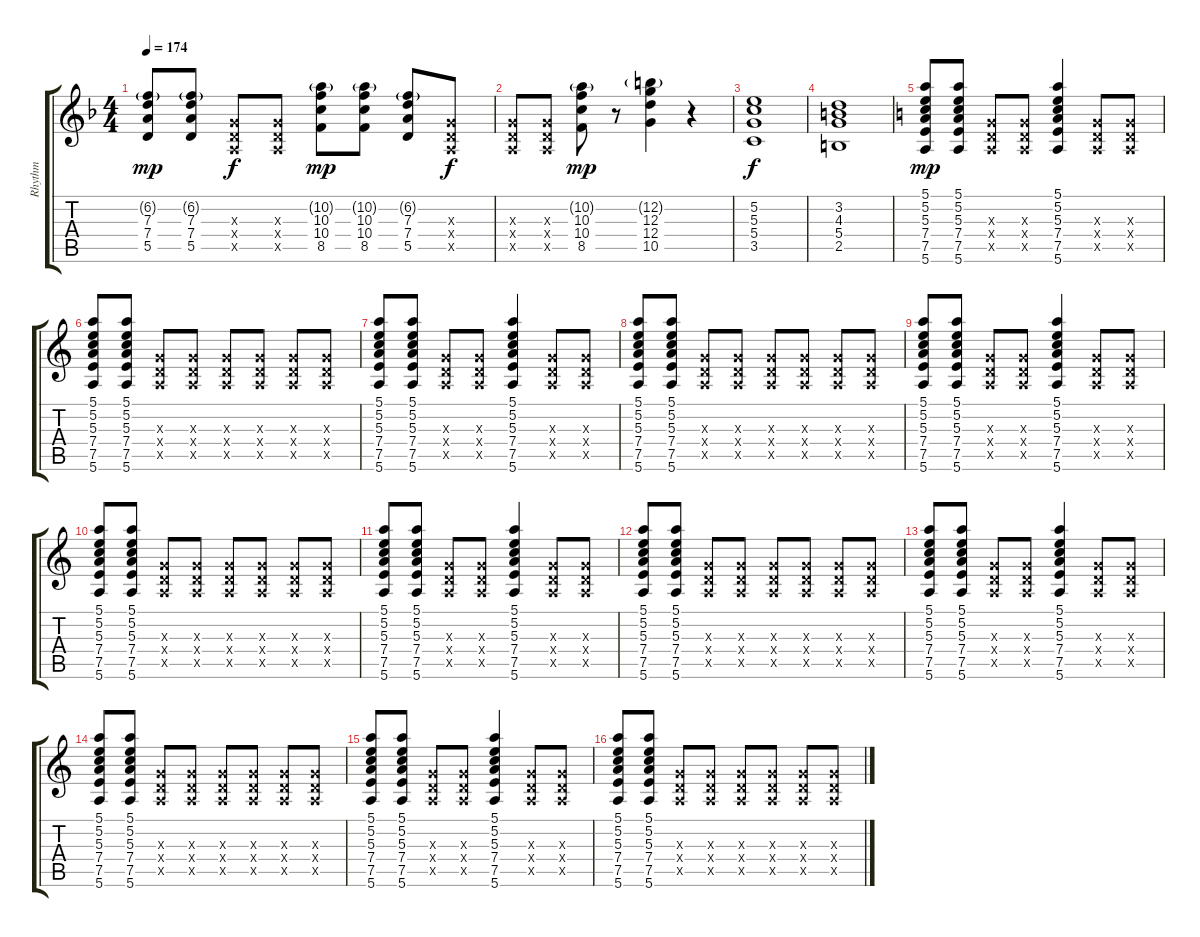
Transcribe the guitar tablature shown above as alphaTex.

\track ("Rhythm" "Rhythm") {instrument overdrivenguitar}
\staff {score tabs}
\tuning (E4 B3 G3 D3 A2 E2) {hide}
\ts (4 4)
\tempo 174
\clef g2
\ks dminor
(6.2{g} 7.3 7.4 5.5).8{dy mp} (6.2{g} 7.3 7.4 5.5).8 (0.3{x} 0.4{x} 0.5{x}).8{dy f} (0.3{x} 0.4{x} 0.5{x}).8 (10.2{g} 10.3 10.4 8.5).8{dy mp} (10.2{g} 10.3 10.4 8.5).8 (6.2{g} 7.3 7.4 5.5).8 (0.3{x} 0.4{x} 0.5{x}).8{dy f} |
(0.3{x} 0.4{x} 0.5{x}).8 (0.3{x} 0.4{x} 0.5{x}).8 (10.2{g} 10.3 10.4 8.5).8{dy mp} r.8 (12.2{g} 12.3 12.4 10.5).4 r.4 |
(5.2 5.3 5.4 3.5).1{dy f} |
(3.2 4.3 5.4 2.5).1 |
\ks aminor
(5.1 5.2 5.3 7.4 7.5 5.6).8{dy mp} (5.1 5.2 5.3 7.4 7.5 5.6).8 (0.3{x} 0.4{x} 0.5{x}).8 (0.3{x} 0.4{x} 0.5{x}).8 (5.1 5.2 5.3 7.4 7.5 5.6).4 (0.3{x} 0.4{x} 0.5{x}).8 (0.3{x} 0.4{x} 0.5{x}).8 |
(5.1 5.2 5.3 7.4 7.5 5.6).8 (5.1 5.2 5.3 7.4 7.5 5.6).8 (0.3{x} 0.4{x} 0.5{x}).8 (0.3{x} 0.4{x} 0.5{x}).8 (0.3{x} 0.4{x} 0.5{x}).8 (0.3{x} 0.4{x} 0.5{x}).8 (0.3{x} 0.4{x} 0.5{x}).8 (0.3{x} 0.4{x} 0.5{x}).8 |
(5.1 5.2 5.3 7.4 7.5 5.6).8 (5.1 5.2 5.3 7.4 7.5 5.6).8 (0.3{x} 0.4{x} 0.5{x}).8 (0.3{x} 0.4{x} 0.5{x}).8 (5.1 5.2 5.3 7.4 7.5 5.6).4 (0.3{x} 0.4{x} 0.5{x}).8 (0.3{x} 0.4{x} 0.5{x}).8 |
(5.1 5.2 5.3 7.4 7.5 5.6).8 (5.1 5.2 5.3 7.4 7.5 5.6).8 (0.3{x} 0.4{x} 0.5{x}).8 (0.3{x} 0.4{x} 0.5{x}).8 (0.3{x} 0.4{x} 0.5{x}).8 (0.3{x} 0.4{x} 0.5{x}).8 (0.3{x} 0.4{x} 0.5{x}).8 (0.3{x} 0.4{x} 0.5{x}).8 |
(5.1 5.2 5.3 7.4 7.5 5.6).8 (5.1 5.2 5.3 7.4 7.5 5.6).8 (0.3{x} 0.4{x} 0.5{x}).8 (0.3{x} 0.4{x} 0.5{x}).8 (5.1 5.2 5.3 7.4 7.5 5.6).4 (0.3{x} 0.4{x} 0.5{x}).8 (0.3{x} 0.4{x} 0.5{x}).8 |
(5.1 5.2 5.3 7.4 7.5 5.6).8 (5.1 5.2 5.3 7.4 7.5 5.6).8 (0.3{x} 0.4{x} 0.5{x}).8 (0.3{x} 0.4{x} 0.5{x}).8 (0.3{x} 0.4{x} 0.5{x}).8 (0.3{x} 0.4{x} 0.5{x}).8 (0.3{x} 0.4{x} 0.5{x}).8 (0.3{x} 0.4{x} 0.5{x}).8 |
(5.1 5.2 5.3 7.4 7.5 5.6).8 (5.1 5.2 5.3 7.4 7.5 5.6).8 (0.3{x} 0.4{x} 0.5{x}).8 (0.3{x} 0.4{x} 0.5{x}).8 (5.1 5.2 5.3 7.4 7.5 5.6).4 (0.3{x} 0.4{x} 0.5{x}).8 (0.3{x} 0.4{x} 0.5{x}).8 |
(5.1 5.2 5.3 7.4 7.5 5.6).8 (5.1 5.2 5.3 7.4 7.5 5.6).8 (0.3{x} 0.4{x} 0.5{x}).8 (0.3{x} 0.4{x} 0.5{x}).8 (0.3{x} 0.4{x} 0.5{x}).8 (0.3{x} 0.4{x} 0.5{x}).8 (0.3{x} 0.4{x} 0.5{x}).8 (0.3{x} 0.4{x} 0.5{x}).8 |
(5.1 5.2 5.3 7.4 7.5 5.6).8 (5.1 5.2 5.3 7.4 7.5 5.6).8 (0.3{x} 0.4{x} 0.5{x}).8 (0.3{x} 0.4{x} 0.5{x}).8 (5.1 5.2 5.3 7.4 7.5 5.6).4 (0.3{x} 0.4{x} 0.5{x}).8 (0.3{x} 0.4{x} 0.5{x}).8 |
(5.1 5.2 5.3 7.4 7.5 5.6).8 (5.1 5.2 5.3 7.4 7.5 5.6).8 (0.3{x} 0.4{x} 0.5{x}).8 (0.3{x} 0.4{x} 0.5{x}).8 (0.3{x} 0.4{x} 0.5{x}).8 (0.3{x} 0.4{x} 0.5{x}).8 (0.3{x} 0.4{x} 0.5{x}).8 (0.3{x} 0.4{x} 0.5{x}).8 |
(5.1 5.2 5.3 7.4 7.5 5.6).8 (5.1 5.2 5.3 7.4 7.5 5.6).8 (0.3{x} 0.4{x} 0.5{x}).8 (0.3{x} 0.4{x} 0.5{x}).8 (5.1 5.2 5.3 7.4 7.5 5.6).4 (0.3{x} 0.4{x} 0.5{x}).8 (0.3{x} 0.4{x} 0.5{x}).8 |
(5.1 5.2 5.3 7.4 7.5 5.6).8 (5.1 5.2 5.3 7.4 7.5 5.6).8 (0.3{x} 0.4{x} 0.5{x}).8 (0.3{x} 0.4{x} 0.5{x}).8 (0.3{x} 0.4{x} 0.5{x}).8 (0.3{x} 0.4{x} 0.5{x}).8 (0.3{x} 0.4{x} 0.5{x}).8 (0.3{x} 0.4{x} 0.5{x}).8
